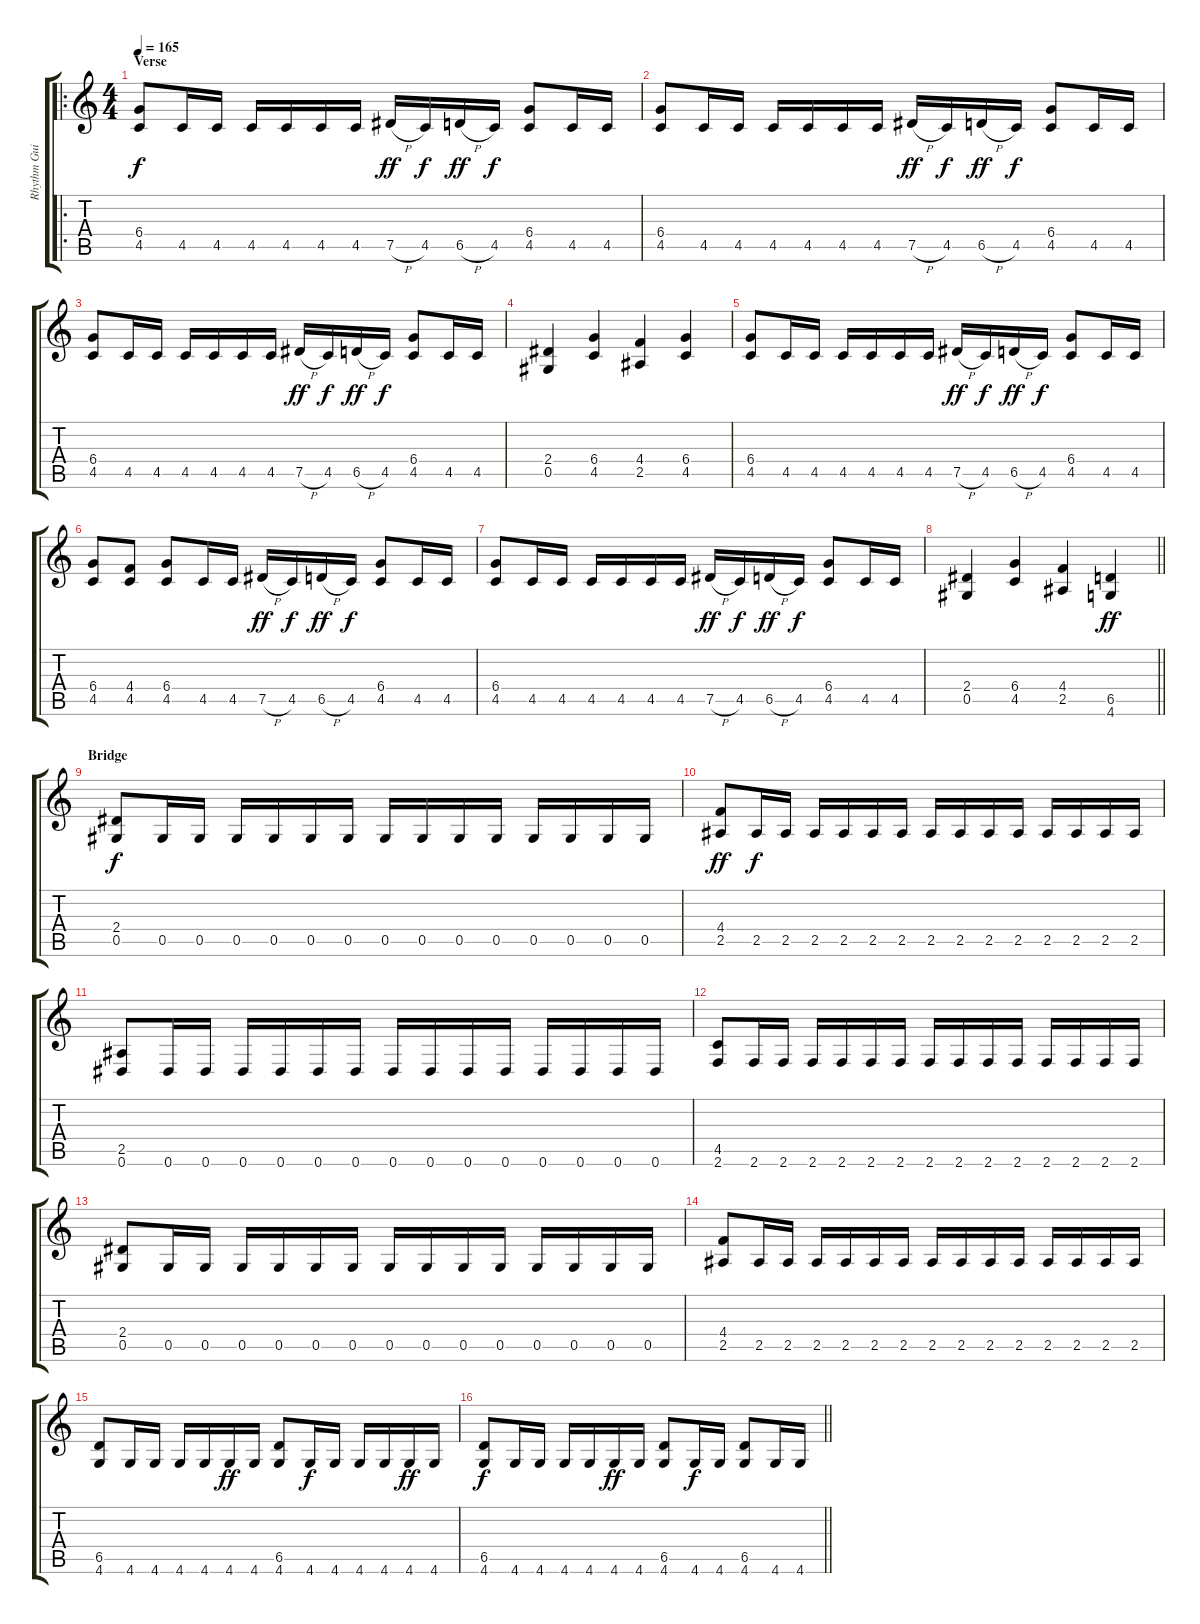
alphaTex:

\track ("Rhythm Guitar" "Rhythm Gui") {instrument distortionguitar}
\staff {score tabs}
\tuning (Eb4 Bb3 Gb3 Db3 Ab2 Eb2) {hide}
\ro
\ts (4 4)
\section ("" "Verse")
\tempo 165
\clef g2
\ks c
(6.4 4.5).8{dy f} 4.5.16 4.5.16 4.5.16 4.5.16 4.5.16 4.5.16 7.5{h}.16{dy ff} 4.5.16{dy f} 6.5{h}.16{dy ff} 4.5.16{dy f} (6.4 4.5).8 4.5.16 4.5.16 |
(6.4 4.5).8 4.5.16 4.5.16 4.5.16 4.5.16 4.5.16 4.5.16 7.5{h}.16{dy ff} 4.5.16{dy f} 6.5{h}.16{dy ff} 4.5.16{dy f} (6.4 4.5).8 4.5.16 4.5.16 |
(6.4 4.5).8 4.5.16 4.5.16 4.5.16 4.5.16 4.5.16 4.5.16 7.5{h}.16{dy ff} 4.5.16{dy f} 6.5{h}.16{dy ff} 4.5.16{dy f} (6.4 4.5).8 4.5.16 4.5.16 |
(2.4 0.5).4 (6.4 4.5).4 (4.4 2.5).4 (6.4 4.5).4 |
(6.4 4.5).8 4.5.16 4.5.16 4.5.16 4.5.16 4.5.16 4.5.16 7.5{h}.16{dy ff} 4.5.16{dy f} 6.5{h}.16{dy ff} 4.5.16{dy f} (6.4 4.5).8 4.5.16 4.5.16 |
(6.4 4.5).8 (4.4 4.5).8 (6.4 4.5).8 4.5.16 4.5.16 7.5{h}.16{dy ff} 4.5.16{dy f} 6.5{h}.16{dy ff} 4.5.16{dy f} (6.4 4.5).8 4.5.16 4.5.16 |
(6.4 4.5).8 4.5.16 4.5.16 4.5.16 4.5.16 4.5.16 4.5.16 7.5{h}.16{dy ff} 4.5.16{dy f} 6.5{h}.16{dy ff} 4.5.16{dy f} (6.4 4.5).8 4.5.16 4.5.16 |
\barLineRight lightlight
(2.4 0.5).4 (6.4 4.5).4 (4.4 2.5).4 (6.5 4.6).4{dy ff} |
\section ("" "Bridge")
(2.4 0.5).8{dy f} 0.5.16 0.5.16 0.5.16 0.5.16 0.5.16 0.5.16 0.5.16 0.5.16 0.5.16 0.5.16 0.5.16 0.5.16 0.5.16 0.5.16 |
(4.4 2.5).8{dy ff} 2.5.16{dy f} 2.5.16 2.5.16 2.5.16 2.5.16 2.5.16 2.5.16 2.5.16 2.5.16 2.5.16 2.5.16 2.5.16 2.5.16 2.5.16 |
(2.5 0.6).8 0.6.16 0.6.16 0.6.16 0.6.16 0.6.16 0.6.16 0.6.16 0.6.16 0.6.16 0.6.16 0.6.16 0.6.16 0.6.16 0.6.16 |
(4.5 2.6).8 2.6.16 2.6.16 2.6.16 2.6.16 2.6.16 2.6.16 2.6.16 2.6.16 2.6.16 2.6.16 2.6.16 2.6.16 2.6.16 2.6.16 |
(2.4 0.5).8 0.5.16 0.5.16 0.5.16 0.5.16 0.5.16 0.5.16 0.5.16 0.5.16 0.5.16 0.5.16 0.5.16 0.5.16 0.5.16 0.5.16 |
(4.4 2.5).8 2.5.16 2.5.16 2.5.16 2.5.16 2.5.16 2.5.16 2.5.16 2.5.16 2.5.16 2.5.16 2.5.16 2.5.16 2.5.16 2.5.16 |
(6.5 4.6).8 4.6.16 4.6.16 4.6.16 4.6.16 4.6.16{dy ff} 4.6.16 (6.5 4.6).8 4.6.16{dy f} 4.6.16 4.6.16 4.6.16 4.6.16{dy ff} 4.6.16 |
\barLineRight lightlight
(6.5 4.6).8{dy f} 4.6.16 4.6.16 4.6.16 4.6.16 4.6.16{dy ff} 4.6.16 (6.5 4.6).8 4.6.16{dy f} 4.6.16 (6.5 4.6).8 4.6.16 4.6.16
